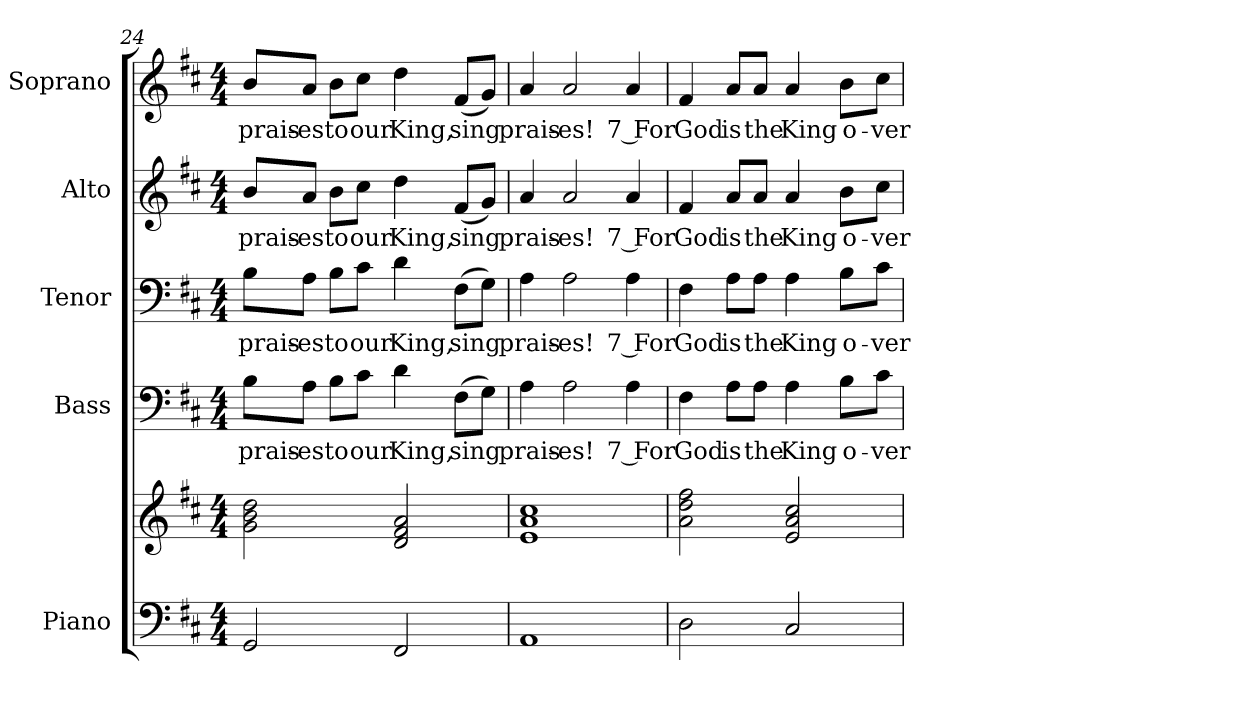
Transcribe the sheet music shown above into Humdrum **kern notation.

**kern	**kern	**kern	**text	**kern	**text	**kern	**text	**kern	**text
*part5	*part5	*part4	*part4	*part3	*part3	*part2	*part2	*part1	*part1
*staff6	*staff5	*staff4	*staff4	*staff3	*staff3	*staff2	*staff2	*staff1	*staff1
*I"Piano	*	*I"Bass	*	*I"Tenor	*	*I"Alto	*	*I"Soprano	*
*I'Pno.	*	*I'B.	*	*I'T.	*	*I'A.	*	*I'S.	*
*clefF4	*clefG2	*clefF4	*	*clefF4	*	*clefG2	*	*clefG2	*
*k[f#c#]	*k[f#c#]	*k[f#c#]	*	*k[f#c#]	*	*k[f#c#]	*	*k[f#c#]	*
*D:	*D:	*D:	*	*D:	*	*D:	*	*D:	*
*M4/4	*M4/4	*M4/4	*	*M4/4	*	*M4/4	*	*M4/4	*
=24	=24	=24	=24	=24	=24	=24	=24	=24	=24
!	!	!	!LO:LY:b:color=#000000	!	!	!	!	!	!
!	!	!	!	!	!LO:LY:b:color=#000000	!	!	!	!
!	!	!	!	!	!	!	!LO:LY:b:color=#000000	!	!
!	!	!	!	!	!	!	!	!	!LO:LY:b:color=#000000
2GGi/	2gi\ 2bi 2ddi	8Bi\L	prais-	8Bi\L	prais-	8bi/L	prais-	8bi/L	prais-
!	!	!	!LO:LY:b:color=#000000	!	!	!	!	!	!
!	!	!	!	!	!LO:LY:b:color=#000000	!	!	!	!
!	!	!	!	!	!	!	!LO:LY:b:color=#000000	!	!
!	!	!	!	!	!	!	!	!	!LO:LY:b:color=#000000
.	.	8Ai\J	-es	8Ai\J	-es	8ai/J	-es	8ai/J	-es
!	!	!	!LO:LY:b:color=#000000	!	!	!	!	!	!
!	!	!	!	!	!LO:LY:b:color=#000000	!	!	!	!
!	!	!	!	!	!	!	!LO:LY:b:color=#000000	!	!
!	!	!	!	!	!	!	!	!	!LO:LY:b:color=#000000
.	.	8Bi\L	to	8Bi\L	to	8bi\L	to	8bi\L	to
!	!	!	!LO:LY:b:color=#000000	!	!	!	!	!	!
!	!	!	!	!	!LO:LY:b:color=#000000	!	!	!	!
!	!	!	!	!	!	!	!LO:LY:b:color=#000000	!	!
!	!	!	!	!	!	!	!	!	!LO:LY:b:color=#000000
.	.	8c#i\J	our	8c#i\J	our	8cc#i\J	our	8cc#i\J	our
!	!	!	!LO:LY:b:color=#000000	!	!	!	!	!	!
!	!	!	!	!	!LO:LY:b:color=#000000	!	!	!	!
!	!	!	!	!	!	!	!LO:LY:b:color=#000000	!	!
!	!	!	!	!	!	!	!	!	!LO:LY:b:color=#000000
2FF#i/	2di/ 2f#i 2ai	4di\	King,	4di\	King,	4ddi\	King,	4ddi\	King,
!	!	!	!LO:LY:b:color=#000000	!	!	!	!	!	!
!	!	!	!	!	!LO:LY:b:color=#000000	!	!	!	!
!	!	!	!	!	!	!	!LO:LY:b:color=#000000	!	!
!	!	!	!	!	!	!	!	!	!LO:LY:b:color=#000000
.	.	(8F#i\L	sing	(8F#i\L	sing	(8f#i/L	sing	(8f#i/L	sing
.	.	8Gi\J)	.	8Gi\J)	.	8gi/J)	.	8gi/J)	.
!!LO:PB:g=z
=25	=25	=25	=25	=25	=25	=25	=25	=25	=25
!	!	!	!LO:LY:b:color=#000000	!	!	!	!	!	!
!	!	!	!	!	!LO:LY:b:color=#000000	!	!	!	!
!	!	!	!	!	!	!	!LO:LY:b:color=#000000	!	!
!	!	!	!	!	!	!	!	!	!LO:LY:b:color=#000000
1AAi	1ei 1ai 1cc#i	4Ai\	prais-	4Ai\	prais-	4ai/	prais-	4ai/	prais-
!	!	!	!LO:LY:b:color=#000000	!	!	!	!	!	!
!	!	!	!	!	!LO:LY:b:color=#000000	!	!	!	!
!	!	!	!	!	!	!	!LO:LY:b:color=#000000	!	!
!	!	!	!	!	!	!	!	!	!LO:LY:b:color=#000000
.	.	2Ai\	-es!	2Ai\	-es!	2ai/	-es!	2ai/	-es!
!	!	!	!LO:LY:b:color=#000000	!	!	!	!	!	!
!	!	!	!	!	!LO:LY:b:color=#000000	!	!	!	!
!	!	!	!	!	!	!	!LO:LY:b:color=#000000	!	!
!	!	!	!	!	!	!	!	!	!LO:LY:b:color=#000000
.	.	4Ai\	7 For	4Ai\	7 For	4ai/	7 For	4ai/	7 For
=26	=26	=26	=26	=26	=26	=26	=26	=26	=26
!	!	!	!LO:LY:b:color=#000000	!	!	!	!	!	!
!	!	!	!	!	!LO:LY:b:color=#000000	!	!	!	!
!	!	!	!	!	!	!	!LO:LY:b:color=#000000	!	!
!	!	!	!	!	!	!	!	!	!LO:LY:b:color=#000000
2Di\	2ai\ 2ddi 2ff#i	4F#i\	God	4F#i\	God	4f#i/	God	4f#i/	God
!	!	!	!LO:LY:b:color=#000000	!	!	!	!	!	!
!	!	!	!	!	!LO:LY:b:color=#000000	!	!	!	!
!	!	!	!	!	!	!	!LO:LY:b:color=#000000	!	!
!	!	!	!	!	!	!	!	!	!LO:LY:b:color=#000000
.	.	8Ai\L	is	8Ai\L	is	8ai/L	is	8ai/L	is
!	!	!	!LO:LY:b:color=#000000	!	!	!	!	!	!
!	!	!	!	!	!LO:LY:b:color=#000000	!	!	!	!
!	!	!	!	!	!	!	!LO:LY:b:color=#000000	!	!
!	!	!	!	!	!	!	!	!	!LO:LY:b:color=#000000
.	.	8Ai\J	the	8Ai\J	the	8ai/J	the	8ai/J	the
!	!	!	!LO:LY:b:color=#000000	!	!	!	!	!	!
!	!	!	!	!	!LO:LY:b:color=#000000	!	!	!	!
!	!	!	!	!	!	!	!LO:LY:b:color=#000000	!	!
!	!	!	!	!	!	!	!	!	!LO:LY:b:color=#000000
2C#i/	2ei/ 2ai 2cc#i	4Ai\	King	4Ai\	King	4ai/	King	4ai/	King
!	!	!	!LO:LY:b:color=#000000	!	!	!	!	!	!
!	!	!	!	!	!LO:LY:b:color=#000000	!	!	!	!
!	!	!	!	!	!	!	!LO:LY:b:color=#000000	!	!
!	!	!	!	!	!	!	!	!	!LO:LY:b:color=#000000
.	.	8Bi\L	o-	8Bi\L	o-	8bi\L	o-	8bi\L	o-
!	!	!	!LO:LY:b:color=#000000	!	!	!	!	!	!
!	!	!	!	!	!LO:LY:b:color=#000000	!	!	!	!
!	!	!	!	!	!	!	!LO:LY:b:color=#000000	!	!
!	!	!	!	!	!	!	!	!	!LO:LY:b:color=#000000
.	.	8c#i\J	-ver	8c#i\J	-ver	8cc#i\J	-ver	8cc#i\J	-ver
=	=	=	=	=	=	=	=	=	=
*-	*-	*-	*-	*-	*-	*-	*-	*-	*-
